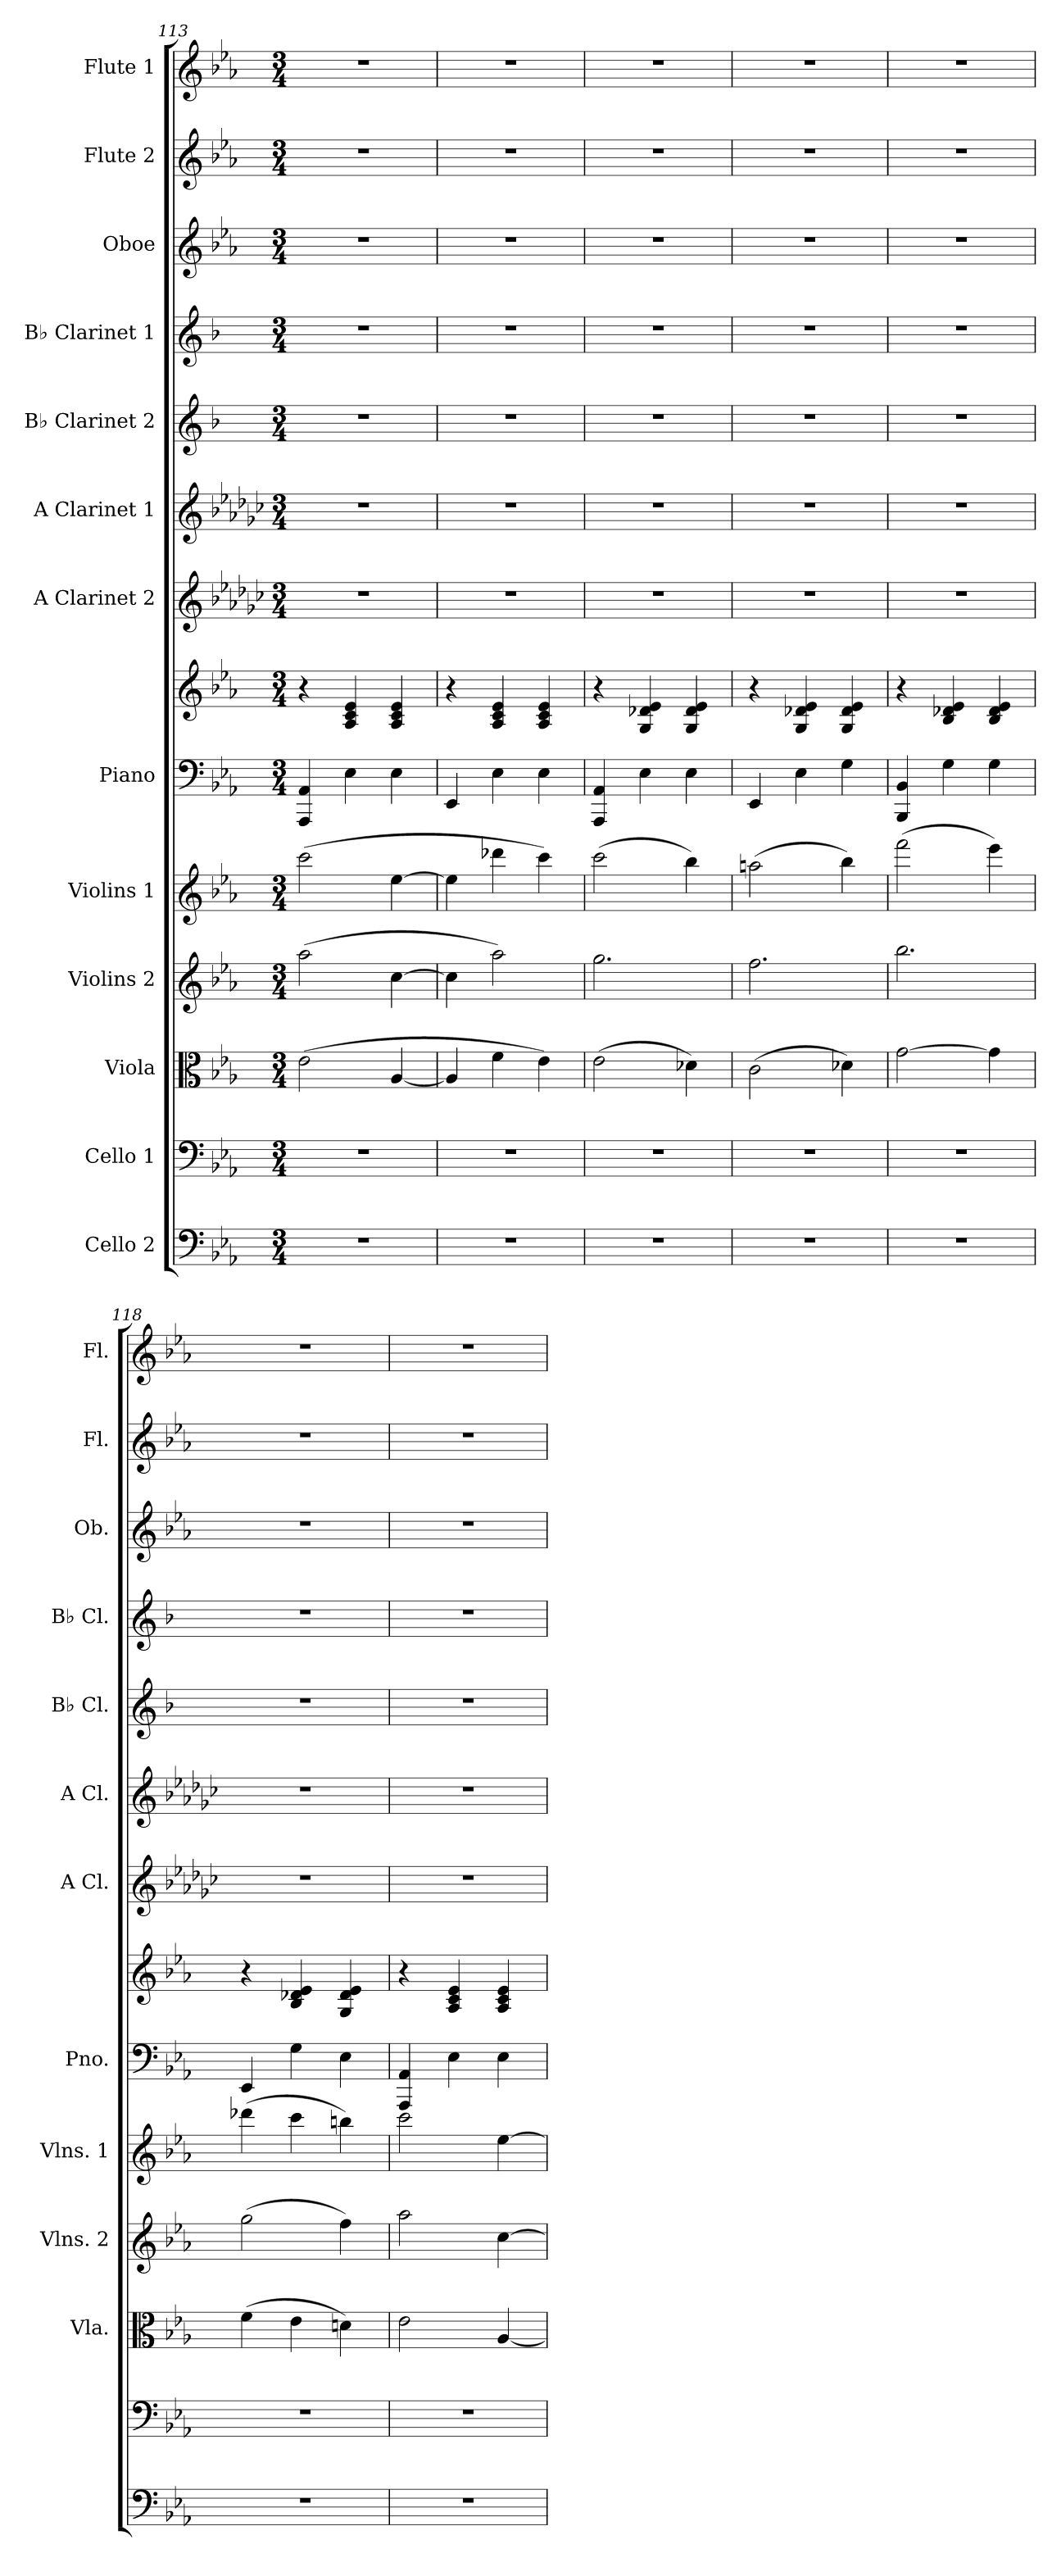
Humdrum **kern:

**kern	**kern	**kern	**kern	**kern	**kern	**kern	**kern	**kern	**kern	**kern	**kern	**kern	**kern
*part13	*part12	*part11	*part10	*part9	*part8	*part8	*part7	*part6	*part5	*part4	*part3	*part2	*part1
*staff14	*staff13	*staff12	*staff11	*staff10	*staff9	*staff8	*staff7	*staff6	*staff5	*staff4	*staff3	*staff2	*staff1
*I"Cello 2	*I"Cello 1	*I"Viola	*I"Violins 2	*I"Violins 1	*I"Piano	*	*I"A Clarinet 2	*I"A Clarinet 1	*I"B♭ Clarinet 2	*I"B♭ Clarinet 1	*I"Oboe	*I"Flute 2	*I"Flute 1
*	*	*I'Vla.	*I'Vlns. 2	*I'Vlns. 1	*I'Pno.	*	*I'A Cl.	*I'A Cl.	*I'B♭ Cl.	*I'B♭ Cl.	*I'Ob.	*I'Fl.	*I'Fl.
*clefF4	*clefF4	*clefC3	*clefG2	*clefG2	*clefF4	*clefG2	*clefG2	*clefG2	*clefG2	*clefG2	*clefG2	*clefG2	*clefG2
*	*	*	*	*	*	*	*ITrd2c3	*ITrd2c3	*ITrd1c2	*ITrd1c2	*	*	*
*k[b-e-a-]	*k[b-e-a-]	*k[b-e-a-]	*k[b-e-a-]	*k[b-e-a-]	*k[b-e-a-]	*k[b-e-a-]	*k[b-e-a-]	*k[b-e-a-]	*k[b-e-a-]	*k[b-e-a-]	*k[b-e-a-]	*k[b-e-a-]	*k[b-e-a-]
*E-:	*E-:	*E-:	*E-:	*E-:	*E-:	*E-:	*E-:	*E-:	*E-:	*E-:	*E-:	*E-:	*E-:
*M3/4	*M3/4	*M3/4	*M3/4	*M3/4	*M3/4	*M3/4	*M3/4	*M3/4	*M3/4	*M3/4	*M3/4	*M3/4	*M3/4
=113	=113	=113	=113	=113	=113	=113	=113	=113	=113	=113	=113	=113	=113
2.r	2.r	(2e-\	(2aa-\	(2ccc\	4AAA-/ 4AA-/	4r	2.r	2.r	2.r	2.r	2.r	2.r	2.r
.	.	.	.	.	4E-\	4A-/ 4c/ 4e-/	.	.	.	.	.	.	.
.	.	[4A-/	[4cc\	[4ee-\	4E-\	4A-/ 4c/ 4e-/	.	.	.	.	.	.	.
=114	=114	=114	=114	=114	=114	=114	=114	=114	=114	=114	=114	=114	=114
2.r	2.r	4A-/]	4cc\]	4ee-\]	4EE-/	4r	2.r	2.r	2.r	2.r	2.r	2.r	2.r
.	.	4f\	2aa-\)	4ddd-X\	4E-\	4A-/ 4c/ 4e-/	.	.	.	.	.	.	.
.	.	4e-\)	.	4ccc\)	4E-\	4A-/ 4c/ 4e-/	.	.	.	.	.	.	.
=115	=115	=115	=115	=115	=115	=115	=115	=115	=115	=115	=115	=115	=115
2.r	2.r	(2e-\	2.gg\	(2ccc\	4AAA-/ 4AA-/	4r	2.r	2.r	2.r	2.r	2.r	2.r	2.r
.	.	.	.	.	4E-\	4G/ 4d-X/ 4e-/	.	.	.	.	.	.	.
.	.	4d-X\)	.	4bb-\)	4E-\	4G/ 4d-/ 4e-/	.	.	.	.	.	.	.
=116	=116	=116	=116	=116	=116	=116	=116	=116	=116	=116	=116	=116	=116
2.r	2.r	(2c\	2.ff\	(2aan\	4EE-/	4r	2.r	2.r	2.r	2.r	2.r	2.r	2.r
.	.	.	.	.	4E-\	4G/ 4d-X/ 4e-/	.	.	.	.	.	.	.
.	.	4d-X\)	.	4bb-\)	4G\	4G/ 4d-/ 4e-/	.	.	.	.	.	.	.
!!LO:PB:g=z
=117	=117	=117	=117	=117	=117	=117	=117	=117	=117	=117	=117	=117	=117
2.r	2.r	[2g\	2.bb-\	(2fff\	4BBB-/ 4BB-/	4r	2.r	2.r	2.r	2.r	2.r	2.r	2.r
.	.	.	.	.	4G\	4B-/ 4d-X/ 4e-/	.	.	.	.	.	.	.
.	.	4g\]	.	4eee-\)	4G\	4B-/ 4d-/ 4e-/	.	.	.	.	.	.	.
=118	=118	=118	=118	=118	=118	=118	=118	=118	=118	=118	=118	=118	=118
2.r	2.r	(4f\	(2gg\	(4ddd-X\	4EE-/	4r	2.r	2.r	2.r	2.r	2.r	2.r	2.r
.	.	4e-\	.	4ccc\	4G\	4B-/ 4d-X/ 4e-/	.	.	.	.	.	.	.
.	.	4dn\)	4ff\)	4bbn\)	4E-\	4G/ 4d-/ 4e-/	.	.	.	.	.	.	.
=119	=119	=119	=119	=119	=119	=119	=119	=119	=119	=119	=119	=119	=119
2.r	2.r	2e-\	2aa-\	2ccc\	4AAA-/ 4AA-/	4r	2.r	2.r	2.r	2.r	2.r	2.r	2.r
.	.	.	.	.	4E-\	4A-/ 4c/ 4e-/	.	.	.	.	.	.	.
.	.	[4A-/	[4cc\	[4ee-\	4E-\	4A-/ 4c/ 4e-/	.	.	.	.	.	.	.
=	=	=	=	=	=	=	=	=	=	=	=	=	=
*-	*-	*-	*-	*-	*-	*-	*-	*-	*-	*-	*-	*-	*-
